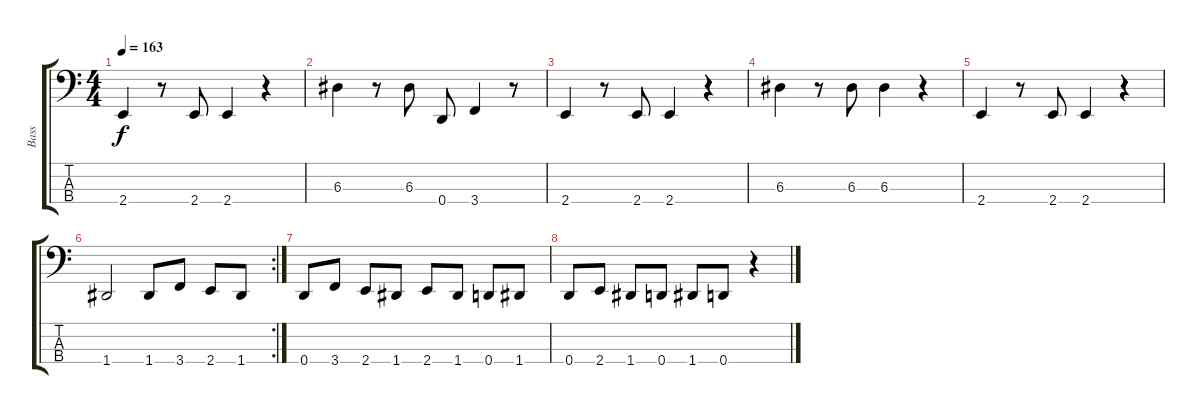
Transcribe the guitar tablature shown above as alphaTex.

\track ("Bass" "Bass") {instrument electricbassfinger}
\staff {score tabs}
\tuning (G2 D2 A1 D1) {hide}
\ts (4 4)
\tempo 163
\clef f4
\ks c
2.4.4{dy f} r.8 2.4.8 2.4.4 r.4 |
6.3.4 r.8 6.3.8 0.4.8 3.4.4 r.8 |
2.4.4 r.8 2.4.8 2.4.4 r.4 |
6.3.4 r.8 6.3.8 6.3.4 r.4 |
2.4.4 r.8 2.4.8 2.4.4 r.4 |
\rc 2
1.4.2 1.4.8 3.4.8 2.4.8 1.4.8 |
0.4.8 3.4.8 2.4.8 1.4.8 2.4.8 1.4.8 0.4.8 1.4.8 |
0.4.8 2.4.8 1.4.8 0.4.8 1.4.8 0.4.8 r.4
